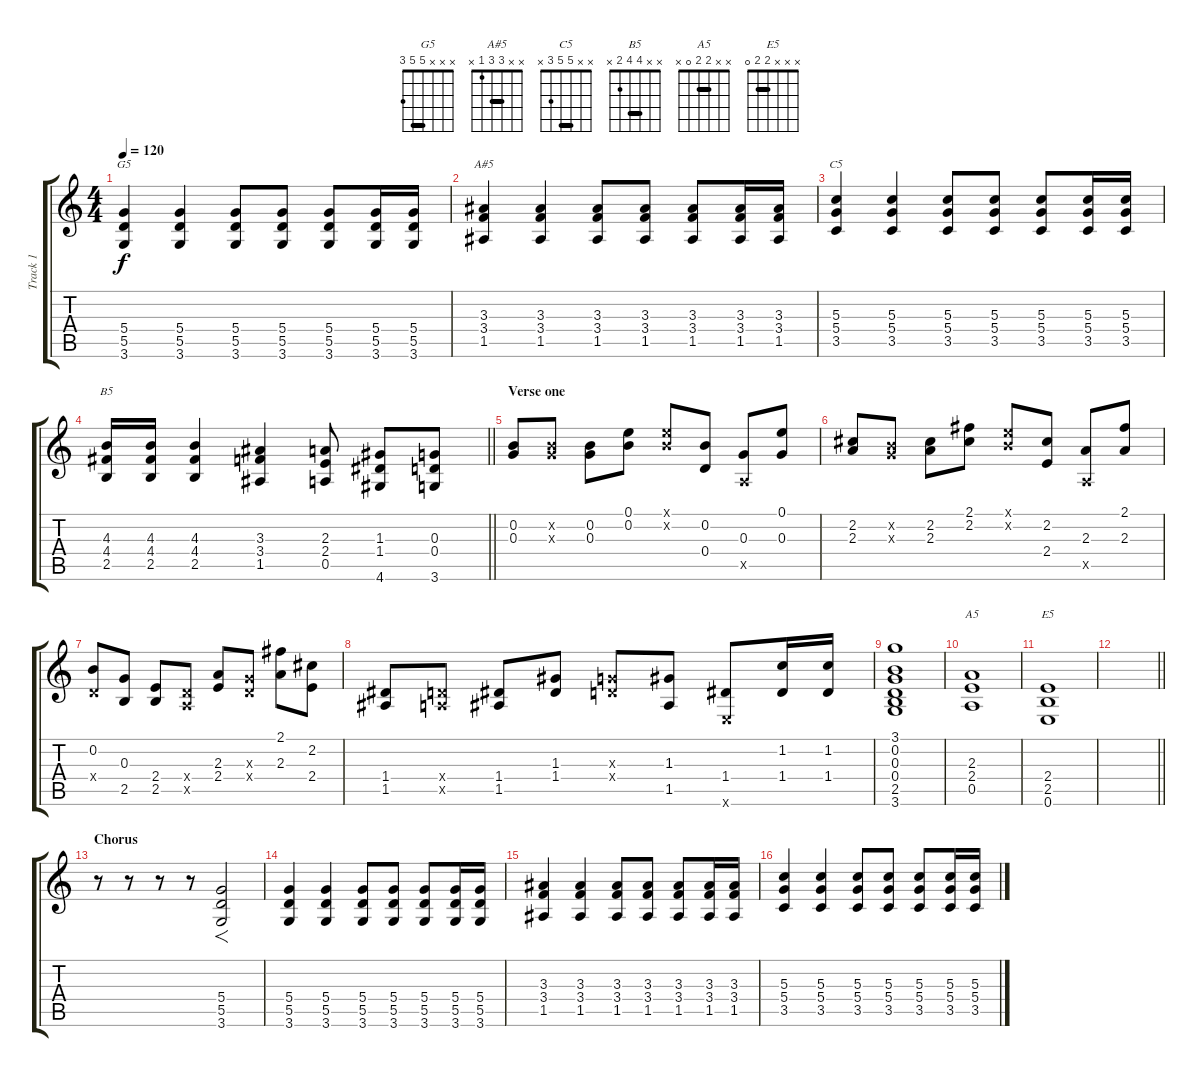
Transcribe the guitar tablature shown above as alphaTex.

\track ("Track 1" "Track 1") {instrument overdrivenguitar}
\staff {score tabs}
\tuning (E4 B3 G3 D3 A2 E2) {hide}
\chord ("G5" x x x 5 5 3) {barre 5}
\chord ("A#5" x x 3 3 1 x) {barre 3}
\chord ("C5" x x 5 5 3 x) {barre 5}
\chord ("B5" x x 4 4 2 x) {barre 4}
\chord ("A5" x x 2 2 0 x) {barre 2}
\chord ("E5" x x x 2 2 0) {barre 2}
\ts (4 4)
\tempo 120
\clef g2
\ks c
(5.4 5.5 3.6).4{ch "G5" dy f} (5.4 5.5 3.6).4 (5.4 5.5 3.6).8 (5.4 5.5 3.6).8 (5.4 5.5 3.6).8 (5.4 5.5 3.6).16 (5.4 5.5 3.6).16 |
(3.3 3.4 1.5).4{ch "A#5"} (3.3 3.4 1.5).4 (3.3 3.4 1.5).8 (3.3 3.4 1.5).8 (3.3 3.4 1.5).8 (3.3 3.4 1.5).16 (3.3 3.4 1.5).16 |
(5.3 5.4 3.5).4{ch "C5"} (5.3 5.4 3.5).4 (5.3 5.4 3.5).8 (5.3 5.4 3.5).8 (5.3 5.4 3.5).8 (5.3 5.4 3.5).16 (5.3 5.4 3.5).16 |
\barLineRight lightlight
(4.3 4.4 2.5).16{ch "B5"} (4.3 4.4 2.5).16 (4.3 4.4 2.5).4 (3.3 3.4 1.5).4 (2.3 2.4 0.5).8 (1.3 1.4 4.6).8 (0.3 0.4 3.6).8 |
\section ("" "Verse one")
(0.2 0.3).8 (0.2{x} 0.3{x}).8 (0.2 0.3).8 (0.1 0.2).8 (0.1{x} 0.2{x}).8 (0.2 0.4).8 (0.3 0.5{x}).8 (0.1 0.3).8 |
(2.2 2.3).8 (0.2{x} 0.3{x}).8 (2.2 2.3).8 (2.1 2.2).8 (0.1{x} 0.2{x}).8 (2.2 2.4).8 (2.3 0.5{x}).8 (2.1 2.3).8 |
(0.2 0.4{x}).8 (0.3 2.5).8 (2.4 2.5).8 (0.4{x} 0.5{x}).8 (2.3 2.4).8 (0.3{x} 0.4{x}).8 (2.1 2.3).8 (2.2 2.4).8 |
(1.4 1.5).8 (0.4{x} 0.5{x}).8 (1.4 1.5).8 (1.3 1.4).8 (0.3{x} 0.4{x}).8 (1.3 1.5).8 (1.4 0.6{x}).8 (1.2 1.4).16 (1.2 1.4).16 |
(3.1 0.2 0.3 0.4 2.5 3.6).1 |
(2.3 2.4 0.5).1{ch "A5"} |
(2.4 2.5 0.6).1{ch "E5"} |
\barLineRight lightlight
|
\section ("" "Chorus")
r.8 r.8 r.8 r.8 (5.4 5.5 3.6).2{f} |
(5.4 5.5 3.6).4 (5.4 5.5 3.6).4 (5.4 5.5 3.6).8 (5.4 5.5 3.6).8 (5.4 5.5 3.6).8 (5.4 5.5 3.6).16 (5.4 5.5 3.6).16 |
(3.3 3.4 1.5).4 (3.3 3.4 1.5).4 (3.3 3.4 1.5).8 (3.3 3.4 1.5).8 (3.3 3.4 1.5).8 (3.3 3.4 1.5).16 (3.3 3.4 1.5).16 |
(5.3 5.4 3.5).4 (5.3 5.4 3.5).4 (5.3 5.4 3.5).8 (5.3 5.4 3.5).8 (5.3 5.4 3.5).8 (5.3 5.4 3.5).16 (5.3 5.4 3.5).16
